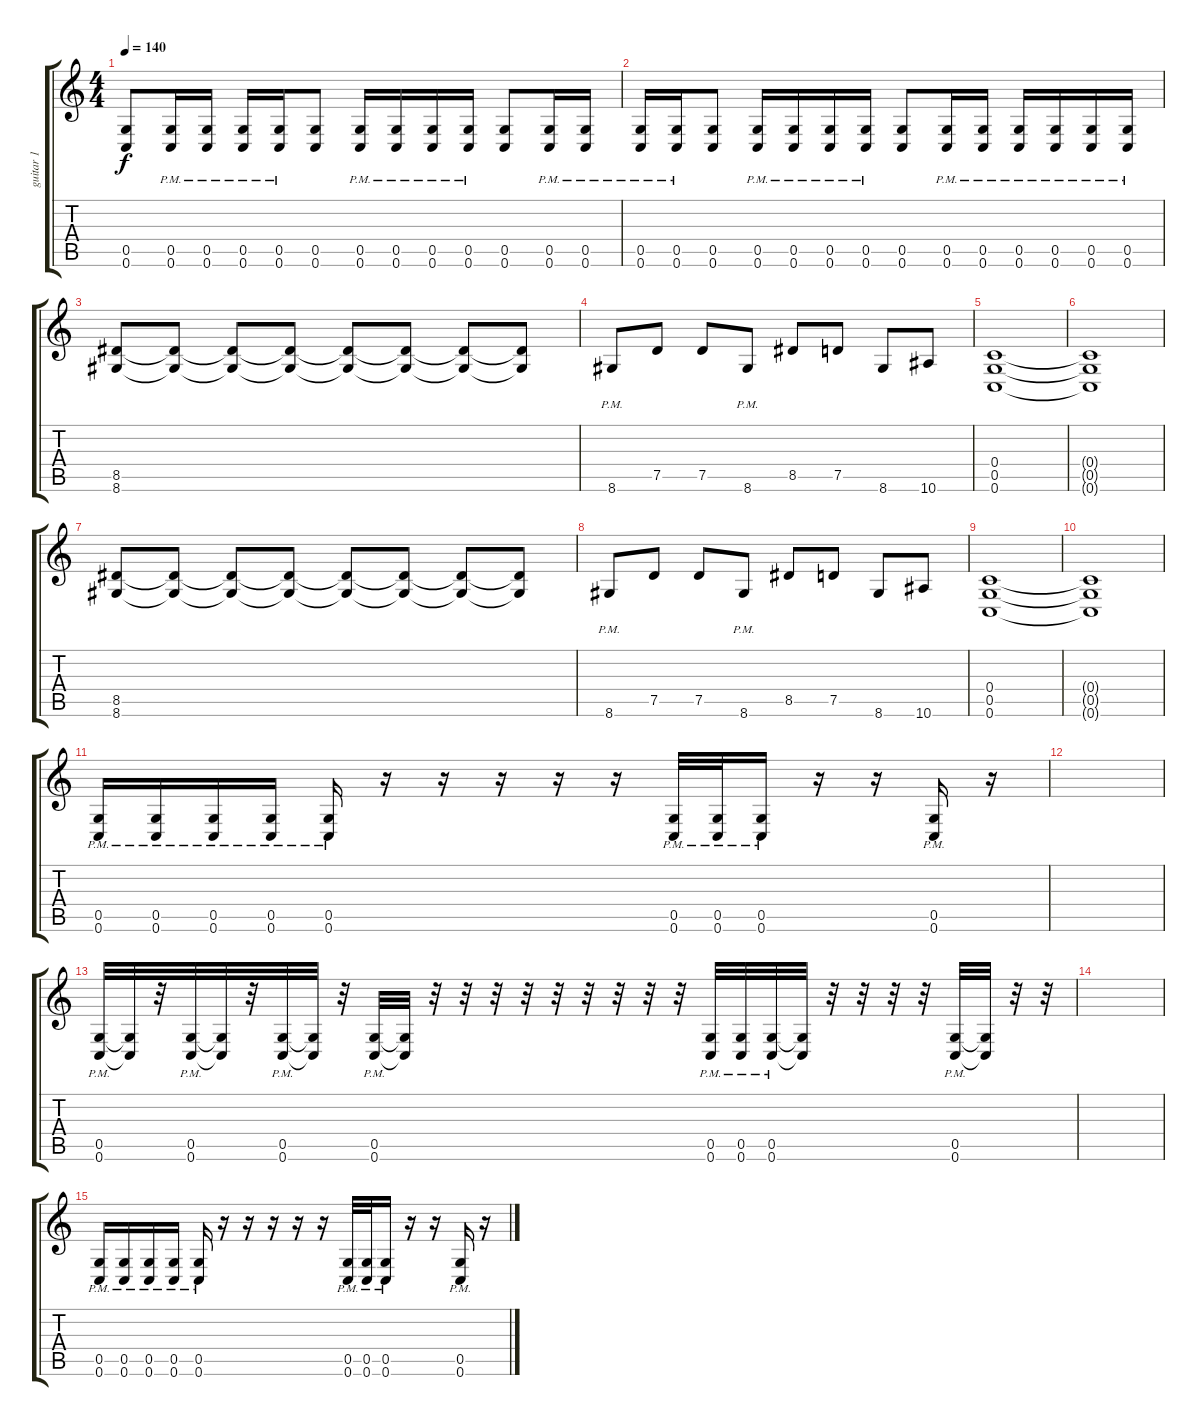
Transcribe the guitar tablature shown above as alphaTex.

\track ("guitar 1" "guitar 1") {instrument distortionguitar}
\staff {score tabs}
\tuning (D4 A3 F3 C3 G2 C2) {hide}
\ts (4 4)
\tempo 140
\clef g2
\ks c
(0.5 0.6).8{dy f} (0.5{pm} 0.6{pm}).16 (0.5{pm} 0.6{pm}).16 (0.5{pm} 0.6{pm}).16 (0.5{pm} 0.6{pm}).16 (0.5 0.6).8 (0.5{pm} 0.6{pm}).16 (0.5{pm} 0.6{pm}).16 (0.5{pm} 0.6{pm}).16 (0.5{pm} 0.6{pm}).16 (0.5 0.6).8 (0.5{pm} 0.6{pm}).16 (0.5{pm} 0.6{pm}).16 |
(0.5{pm} 0.6{pm}).16 (0.5{pm} 0.6{pm}).16 (0.5 0.6).8 (0.5{pm} 0.6{pm}).16 (0.5{pm} 0.6{pm}).16 (0.5{pm} 0.6{pm}).16 (0.5{pm} 0.6{pm}).16 (0.5 0.6).8 (0.5{pm} 0.6{pm}).16 (0.5{pm} 0.6{pm}).16 (0.5{pm} 0.6{pm}).16 (0.5{pm} 0.6{pm}).16 (0.5{pm} 0.6{pm}).16 (0.5{pm} 0.6{pm}).16 |
(8.5 8.6).8 (8.5{t} 8.6{t}).8 (8.5{t} 8.6{t}).8 (8.5{t} 8.6{t}).8 (8.5{t} 8.6{t}).8 (8.5{t} 8.6{t}).8 (8.5{t} 8.6{t}).8 (8.5{t} 8.6{t}).8 |
8.6{pm}.8 7.5.8 7.5.8 8.6{pm}.8 8.5.8 7.5.8 8.6.8 10.6.8 |
(0.4 0.5 0.6).1 |
(0.4{t} 0.5{t} 0.6{t}).1 |
(8.5 8.6).8 (8.5{t} 8.6{t}).8 (8.5{t} 8.6{t}).8 (8.5{t} 8.6{t}).8 (8.5{t} 8.6{t}).8 (8.5{t} 8.6{t}).8 (8.5{t} 8.6{t}).8 (8.5{t} 8.6{t}).8 |
8.6{pm}.8 7.5.8 7.5.8 8.6{pm}.8 8.5.8 7.5.8 8.6.8 10.6.8 |
(0.4 0.5 0.6).1 |
(0.4{t} 0.5{t} 0.6{t}).1 |
(0.5{pm} 0.6{pm}).16 (0.5{pm} 0.6{pm}).16 (0.5{pm} 0.6{pm}).16 (0.5{pm} 0.6{pm}).16 (0.5{pm} 0.6{pm}).16 r.16 r.16 r.16 r.16 r.16 (0.5{pm} 0.6{pm}).32 (0.5{pm} 0.6{pm}).32 (0.5{pm} 0.6{pm}).16 r.16 r.16 (0.5{pm} 0.6{pm}).16 r.16 |
|
(0.5{pm} 0.6{pm}).32 (0.5{t} 0.6{t}).32 r.32 (0.5{pm} 0.6{pm}).32 (0.5{t} 0.6{t}).32 r.32 (0.5{pm} 0.6{pm}).32 (0.5{t} 0.6{t}).32 r.32 (0.5{pm} 0.6{pm}).32 (0.5{t} 0.6{t}).32 r.32 r.32 r.32 r.32 r.32 r.32 r.32 r.32 r.32 (0.5{pm} 0.6{pm}).32 (0.5{pm} 0.6{pm}).32 (0.5{pm} 0.6{pm}).32 (0.5{t} 0.6{t}).32 r.32 r.32 r.32 r.32 (0.5{pm} 0.6{pm}).32 (0.5{t} 0.6{t}).32 r.32 r.32 |
|
(0.5{pm} 0.6{pm}).16 (0.5{pm} 0.6{pm}).16 (0.5{pm} 0.6{pm}).16 (0.5{pm} 0.6{pm}).16 (0.5{pm} 0.6{pm}).16 r.16 r.16 r.16 r.16 r.16 (0.5{pm} 0.6{pm}).32 (0.5{pm} 0.6{pm}).32 (0.5{pm} 0.6{pm}).16 r.16 r.16 (0.5{pm} 0.6{pm}).16 r.16
